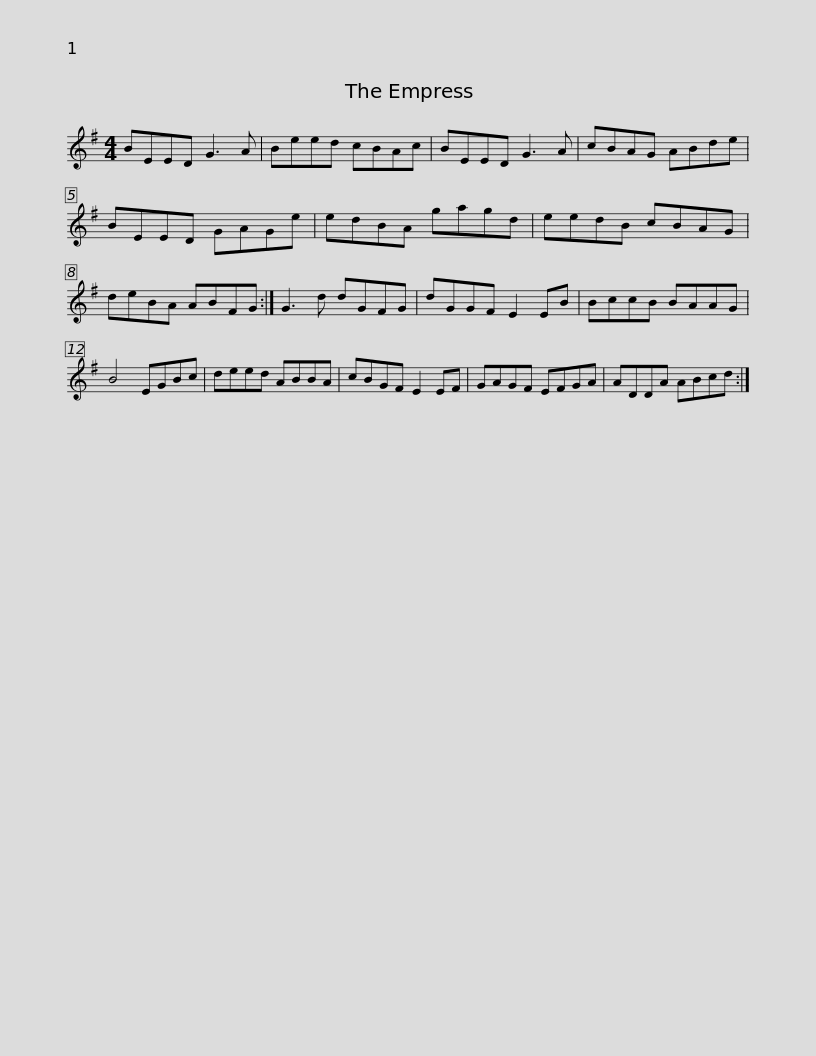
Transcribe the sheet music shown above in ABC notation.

X:1
L:1/8
M:4/4
I:linebreak $
K:Emin
V:1 treble
V:1
 BEED G3 A | Beed cBAc | BEED G3 A | cBAG ABde | BEED GAGe |$ %5
 edBA gagd | eedB cBAG | deBA ABFG :| G3 d dGFG | dGGF E2 EB | %10
 BccB BAAG |$ B4 EGBc | deed ABBA | cBGF E2 EF | GAGF EFGA | %15
 ADDA ABcd :| %16
